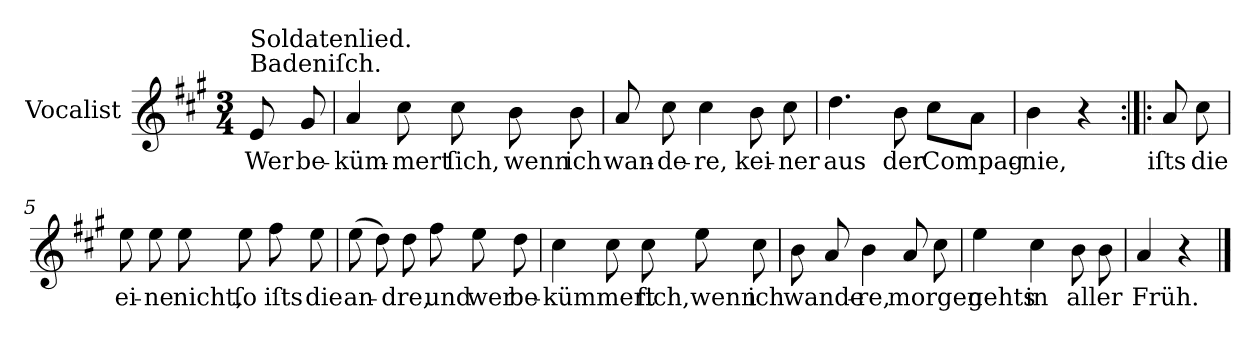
**kern	**text
*part1	*part1
*staff1	*staff1
*I"Vocalist	*
*k[f#c#g#]	*
*A:	*
*M3/4	*
=	=
!LO:TX:a:t=Badeniſch.	!
!LO:TX:a:t=Soldatenlied.	!
8e	Wer
8g#	be-
=1	=1
4a	-küm-
8cc#	-mert
8cc#	ſich,
8b	wenn
8b	ich
=2	=2
8a	wan-
8cc#	-de-
4cc#	-re,
8b	kei-
8cc#	-ner
=3	=3
4.dd	aus
8b	der
8cc#L	Compag-
8aJ	.
=4	=4
4b	-nie,
4r	.
=:|!|:	=:|!|:
8a	iſts
8cc#	die
=5	=5
8ee	ei-
8ee	-ne
8ee	nicht,
8ee	ſo
8ff#	iſts
8ee	die
=6	=6
(8ee	an-
8dd)	.
8dd	-dre,
8ff#	und
8ee	wer
8dd	be-
=7	=7
4cc#	-kümmert
8cc#	.
8cc#	ſich,
8ee	wenn
8cc#	ich
=8	=8
8b	wande-
8a	.
4b	-re,
8a	morgen
8cc#	.
=9	=9
4ee	gehts
4cc#	in
8b	aller
8b	.
=10	=10
4a	Früh.
4r	.
==	==
*-	*-
